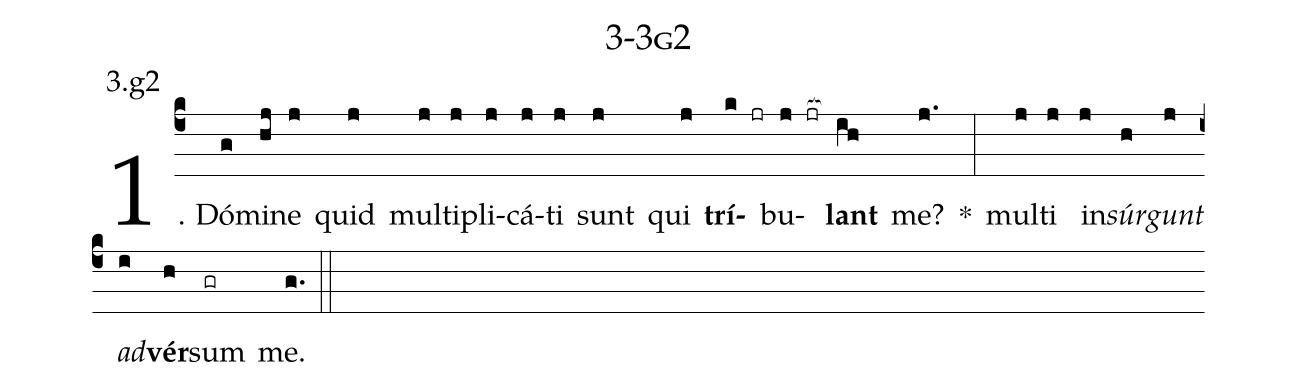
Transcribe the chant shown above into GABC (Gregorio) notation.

name: 3-3g2;
annotation: 3.g2;
%%
(c4)1. Dó(g)mi(hj)ne(j) quid(j) mul(j)ti(j)pli(j)cá(j)ti(j) sunt(j) qui(j) <b>trí</b>(k jr)bu(j jr[ocb:1{])<b>lant</b>(ih[ocb:0}]) me?(j.) *(:) mul(j)ti(j) in(j)<i>súr</i>(h)<i>gunt</i>(j) <i>ad</i>(i)<b>vér</b>(h)sum(gr) me.(g.) (::)
